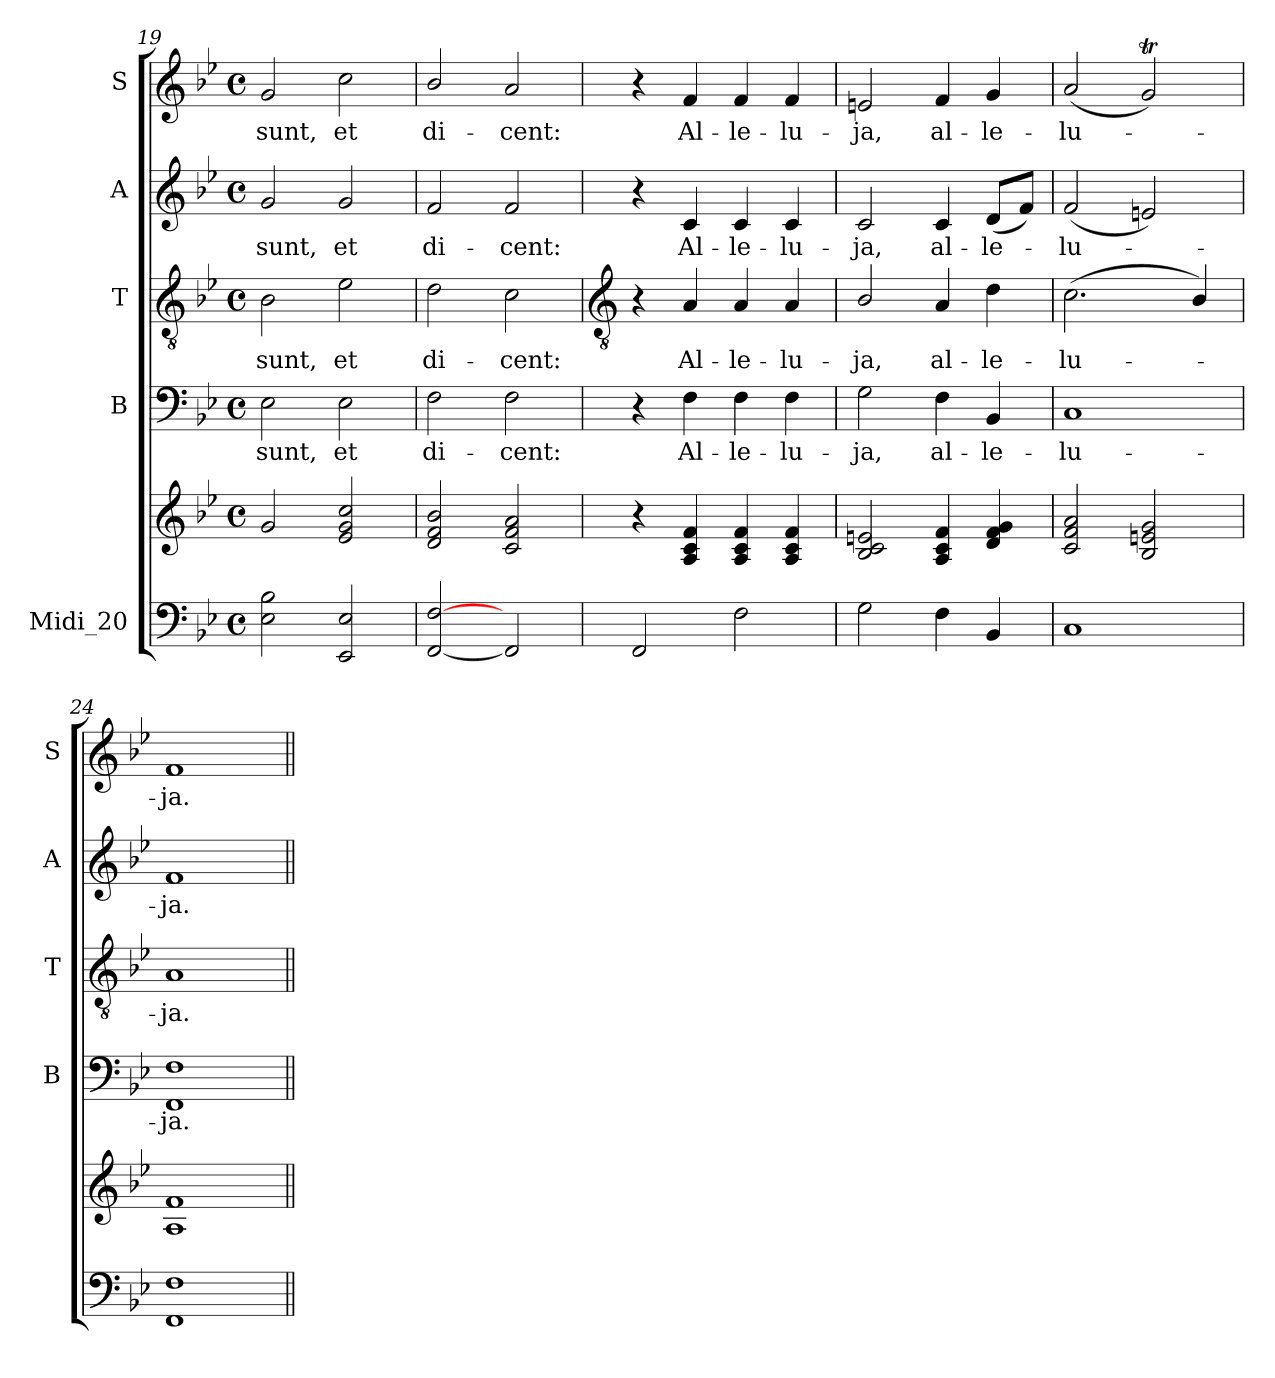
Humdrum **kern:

**kern	**kern	**kern	**text	**kern	**text	**kern	**text	**kern	**text
*part5	*part5	*part4	*part4	*part3	*part3	*part2	*part2	*part1	*part1
*staff6	*staff5	*staff4	*staff4	*staff3	*staff3	*staff2	*staff2	*staff1	*staff1
*I"Midi_20	*	*I"B	*	*I"T	*	*I"A	*	*I"S	*
*	*	*I'B	*	*I'T	*	*I'A	*	*I'S	*
*clefF4	*clefG2	*clefF4	*	*clefGv2	*	*clefG2	*	*clefG2	*
*k[b-e-]	*k[b-e-]	*k[b-e-]	*	*k[b-e-]	*	*k[b-e-]	*	*k[b-e-]	*
*B-:	*B-:	*B-:	*	*B-:	*	*B-:	*	*B-:	*
*M4/4	*M4/4	*M4/4	*	*M4/4	*	*M4/4	*	*M4/4	*
*met(c)	*met(c)	*met(c)	*	*met(c)	*	*met(c)	*	*met(c)	*
=19	=19	=19	=19	=19	=19	=19	=19	=19	=19
!	!	!	!LO:LY:b	!	!LO:LY:b	!	!LO:LY:b	!	!LO:LY:b
2E- 2B-	2g	2E-	sunt,	2B-	sunt,	2g	sunt,	2g	sunt,
!	!	!	!LO:LY:b	!	!LO:LY:b	!	!LO:LY:b	!	!LO:LY:b
2EE- 2E-	2e- 2g 2cc	2E-	et	2e-	et	2g	et	2cc	et
=20	=20	=20	=20	=20	=20	=20	=20	=20	=20
!	!	!	!LO:LY:b	!	!LO:LY:b	!	!LO:LY:b	!	!LO:LY:b
[2FF [2F	2d 2f 2b-	2F	di-	2d	di-	2f	di-	2b-/	di-
!	!	!	!LO:LY:b	!	!LO:LY:b	!	!LO:LY:b	!	!LO:LY:b
2FF]	2c 2f 2a	2F	-cent:	2c	-cent:	2f	-cent:	2a	-cent:
!!LO:LB:g=z
=21	=21	=21	=21	=21	=21	=21	=21	=21	=21
*	*	*	*	*clefGv2	*	*	*	*	*
2FF	4r	4r	.	4r	.	4r	.	4r	.
!	!	!	!LO:LY:b	!	!LO:LY:b	!	!LO:LY:b	!	!LO:LY:b
.	4A 4c 4f	4F	Al-	4A	Al-	4c	Al-	4f	Al-
!	!	!	!LO:LY:b	!	!LO:LY:b	!	!LO:LY:b	!	!LO:LY:b
2F	4A 4c 4f	4F	-le-	4A	-le-	4c	-le-	4f	-le-
!	!	!	!LO:LY:b	!	!LO:LY:b	!	!LO:LY:b	!	!LO:LY:b
.	4A 4c 4f	4F	-lu-	4A	-lu-	4c	-lu-	4f	-lu-
=22	=22	=22	=22	=22	=22	=22	=22	=22	=22
!	!	!	!LO:LY:b	!	!LO:LY:b	!	!LO:LY:b	!	!LO:LY:b
2G	2B- 2c 2en	2G	-ja,	2B-/	-ja,	2c	-ja,	2en	-ja,
!	!	!	!LO:LY:b	!	!LO:LY:b	!	!LO:LY:b	!	!LO:LY:b
4F	4A 4c 4f	4F	al-	4A	al-	4c	al-	4f	al-
!	!	!	!LO:LY:b	!	!LO:LY:b	!	!LO:LY:b	!	!LO:LY:b
4BB-	4d 4f 4g	4BB-	-le-	4d	-le-	(<8dL	-le-	4g	-le-
.	.	.	.	.	.	8fJ)	.	.	.
=23	=23	=23	=23	=23	=23	=23	=23	=23	=23
!	!	!	!LO:LY:b	!	!LO:LY:b	!	!LO:LY:b	!	!LO:LY:b
1C	2c 2f 2a	1C	-lu-	(<2.c	-lu-	(<2f	lu-	(<2a	-lu-
.	2B- 2en 2g	.	.	.	.	2en)	.	2gT)	.
.	.	.	.	4B-/)	.	.	.	.	.
=24	=24	=24	=24	=24	=24	=24	=24	=24	=24
!	!	!	!LO:LY:b	!	!LO:LY:b	!	!LO:LY:b	!	!LO:LY:b
1FF 1F	1A 1f	1FF 1F	-ja.	1A	ja.	1f	ja.	1f	ja.
=||	=||	=||	=||	=||	=||	=||	=||	=||	=||
*-	*-	*-	*-	*-	*-	*-	*-	*-	*-
